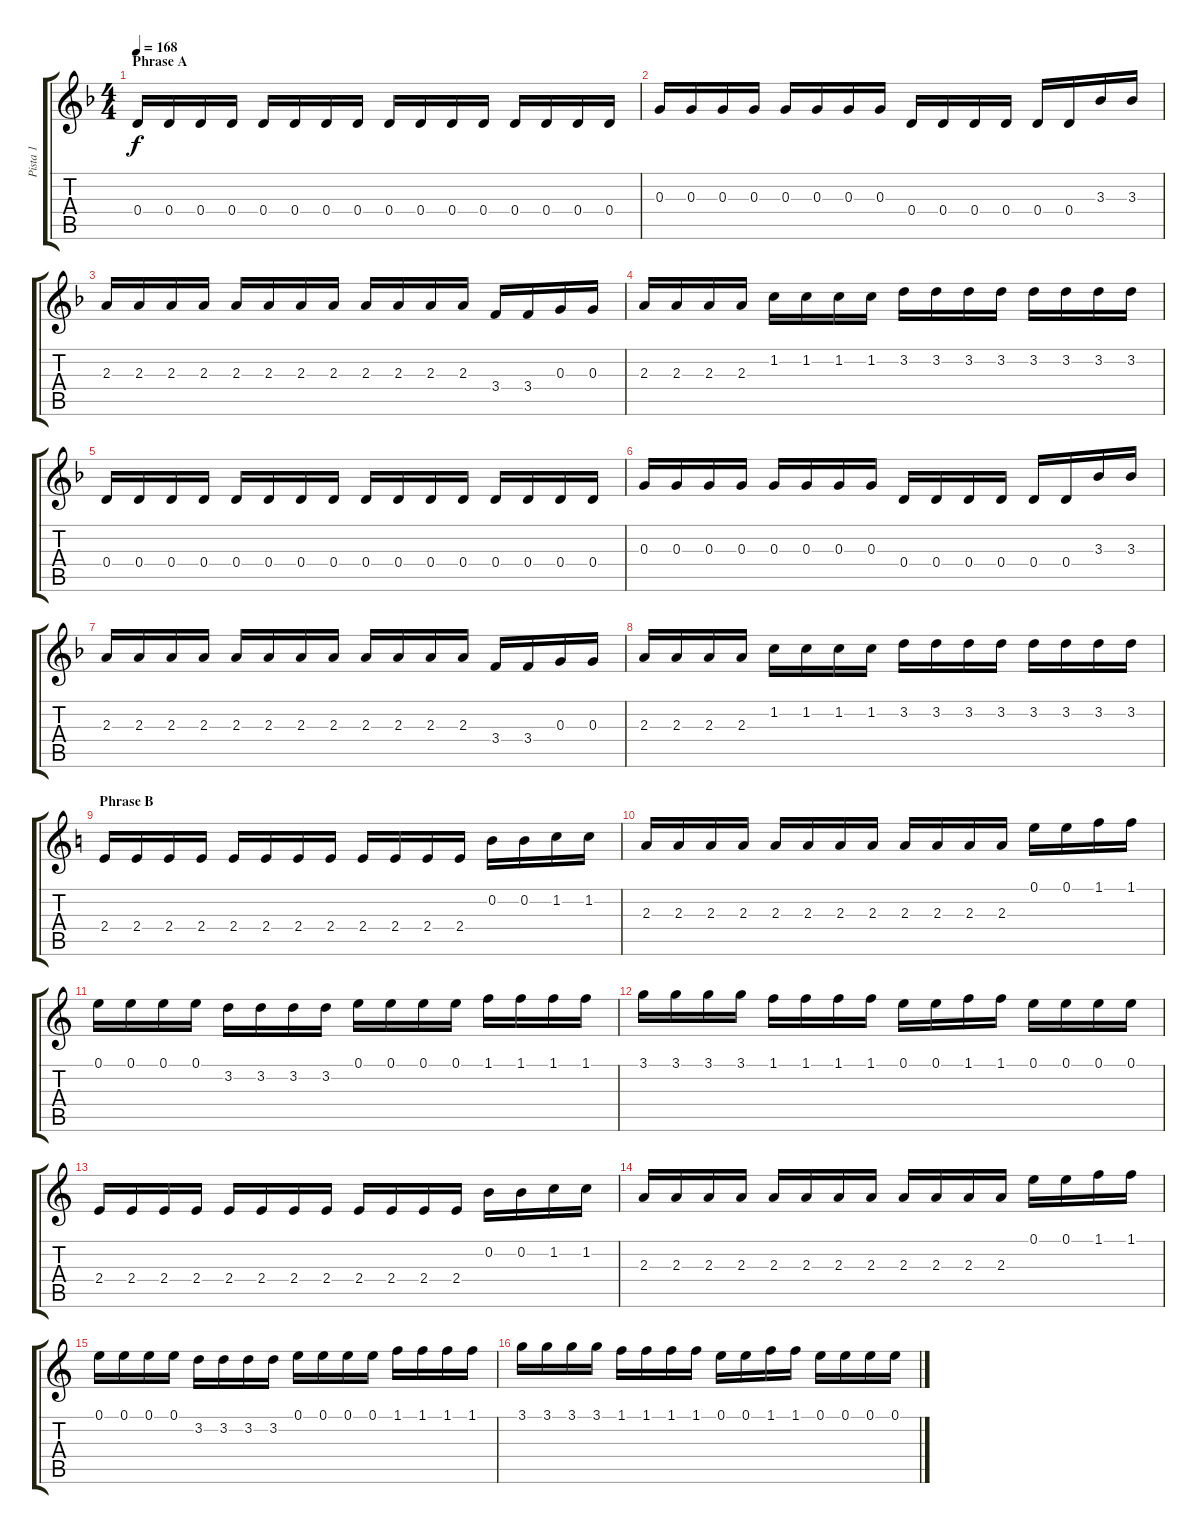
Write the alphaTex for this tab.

\track ("Pista 1" "Pista 1") {instrument distortionguitar}
\staff {score tabs}
\tuning (E4 B3 G3 D3 A2 E2) {hide}
\ts (4 4)
\section ("" "Phrase A")
\tempo 168
\clef g2
\ks f
0.4.16{dy f instrument distortionguitar} 0.4.16 0.4.16 0.4.16 0.4.16 0.4.16 0.4.16 0.4.16 0.4.16 0.4.16 0.4.16 0.4.16 0.4.16 0.4.16 0.4.16 0.4.16 |
0.3.16 0.3.16 0.3.16 0.3.16 0.3.16 0.3.16 0.3.16 0.3.16 0.4.16 0.4.16 0.4.16 0.4.16 0.4.16 0.4.16 3.3.16 3.3.16 |
2.3.16 2.3.16 2.3.16 2.3.16 2.3.16 2.3.16 2.3.16 2.3.16 2.3.16 2.3.16 2.3.16 2.3.16 3.4.16 3.4.16 0.3.16 0.3.16 |
2.3.16 2.3.16 2.3.16 2.3.16 1.2.16 1.2.16 1.2.16 1.2.16 3.2.16 3.2.16 3.2.16 3.2.16 3.2.16 3.2.16 3.2.16 3.2.16 |
0.4.16 0.4.16 0.4.16 0.4.16 0.4.16 0.4.16 0.4.16 0.4.16 0.4.16 0.4.16 0.4.16 0.4.16 0.4.16 0.4.16 0.4.16 0.4.16 |
0.3.16 0.3.16 0.3.16 0.3.16 0.3.16 0.3.16 0.3.16 0.3.16 0.4.16 0.4.16 0.4.16 0.4.16 0.4.16 0.4.16 3.3.16 3.3.16 |
2.3.16 2.3.16 2.3.16 2.3.16 2.3.16 2.3.16 2.3.16 2.3.16 2.3.16 2.3.16 2.3.16 2.3.16 3.4.16 3.4.16 0.3.16 0.3.16 |
2.3.16 2.3.16 2.3.16 2.3.16 1.2.16 1.2.16 1.2.16 1.2.16 3.2.16 3.2.16 3.2.16 3.2.16 3.2.16 3.2.16 3.2.16 3.2.16 |
\section ("" "Phrase B")
\ks c
2.4.16 2.4.16 2.4.16 2.4.16 2.4.16 2.4.16 2.4.16 2.4.16 2.4.16 2.4.16 2.4.16 2.4.16 0.2.16 0.2.16 1.2.16 1.2.16 |
2.3.16 2.3.16 2.3.16 2.3.16 2.3.16 2.3.16 2.3.16 2.3.16 2.3.16 2.3.16 2.3.16 2.3.16 0.1.16 0.1.16 1.1.16 1.1.16 |
0.1.16 0.1.16 0.1.16 0.1.16 3.2.16 3.2.16 3.2.16 3.2.16 0.1.16 0.1.16 0.1.16 0.1.16 1.1.16 1.1.16 1.1.16 1.1.16 |
3.1.16 3.1.16 3.1.16 3.1.16 1.1.16 1.1.16 1.1.16 1.1.16 0.1.16 0.1.16 1.1.16 1.1.16 0.1.16 0.1.16 0.1.16 0.1.16 |
2.4.16 2.4.16 2.4.16 2.4.16 2.4.16 2.4.16 2.4.16 2.4.16 2.4.16 2.4.16 2.4.16 2.4.16 0.2.16 0.2.16 1.2.16 1.2.16 |
2.3.16 2.3.16 2.3.16 2.3.16 2.3.16 2.3.16 2.3.16 2.3.16 2.3.16 2.3.16 2.3.16 2.3.16 0.1.16 0.1.16 1.1.16 1.1.16 |
0.1.16 0.1.16 0.1.16 0.1.16 3.2.16 3.2.16 3.2.16 3.2.16 0.1.16 0.1.16 0.1.16 0.1.16 1.1.16 1.1.16 1.1.16 1.1.16 |
3.1.16 3.1.16 3.1.16 3.1.16 1.1.16 1.1.16 1.1.16 1.1.16 0.1.16 0.1.16 1.1.16 1.1.16 0.1.16 0.1.16 0.1.16 0.1.16
